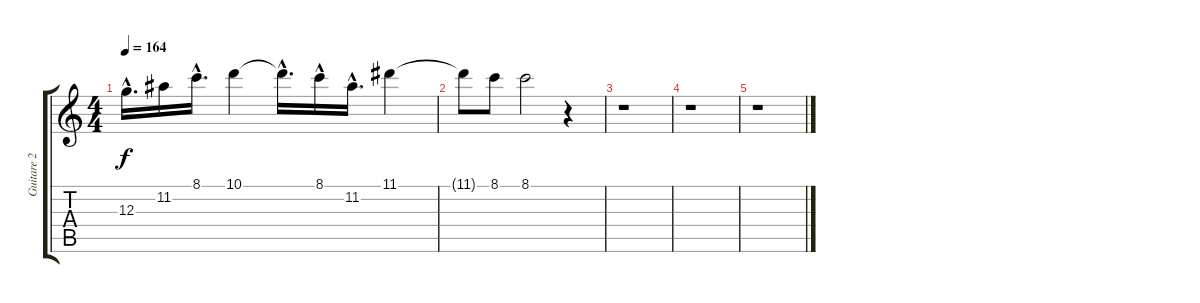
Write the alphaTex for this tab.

\track ("Guitare 2" "Guitare 2") {instrument distortionguitar}
\staff {score tabs}
\tuning (E4 B3 G3 D3 A2 E2) {hide}
\ts (4 4)
\tempo 164
\clef g2
\ks c
12.3{hac}.16{d dy f} 11.2.16 8.1{hac}.16{d} 10.1.4 10.1{hac t}.16{d} 8.1{hac}.16 11.2{hac}.16{d} 11.1.4 |
11.1{t}.8 8.1.8 8.1.2 r.4 |
r.1 |
r.1 |
r.1
